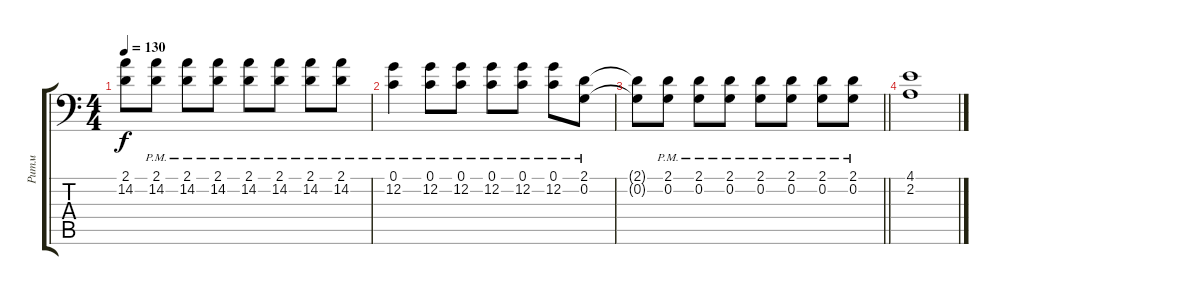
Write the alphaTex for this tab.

\track ("Ритм" "Ритм") {instrument distortionguitar}
\staff {score tabs}
\tuning (C3 G2 D2 A1 E1 B0) {hide}
\ts (4 4)
\tempo 130
\clef f4
\ks c
(2.1{t} 14.2{t}).8{dy f} (2.1{pm} 14.2{pm}).8 (2.1{pm} 14.2{pm}).8 (2.1{pm} 14.2{pm}).8 (2.1{pm} 14.2{pm}).8 (2.1{pm} 14.2{pm}).8 (2.1{pm} 14.2{pm}).8 (2.1{pm} 14.2{pm}).8 |
(0.1{pm} 12.2{pm}).4 (0.1{pm} 12.2{pm}).8 (0.1{pm} 12.2{pm}).8 (0.1{pm} 12.2{pm}).8 (0.1{pm} 12.2{pm}).8 (0.1{pm} 12.2{pm}).8 (2.1{pm} 0.2{pm}).8 |
\barLineRight lightlight
(2.1{t} 0.2{t}).8 (2.1{pm} 0.2{pm}).8 (2.1{pm} 0.2{pm}).8 (2.1{pm} 0.2{pm}).8 (2.1{pm} 0.2{pm}).8 (2.1{pm} 0.2{pm}).8 (2.1{pm} 0.2{pm}).8 (2.1{pm} 0.2{pm}).8 |
(4.1 2.2).1
